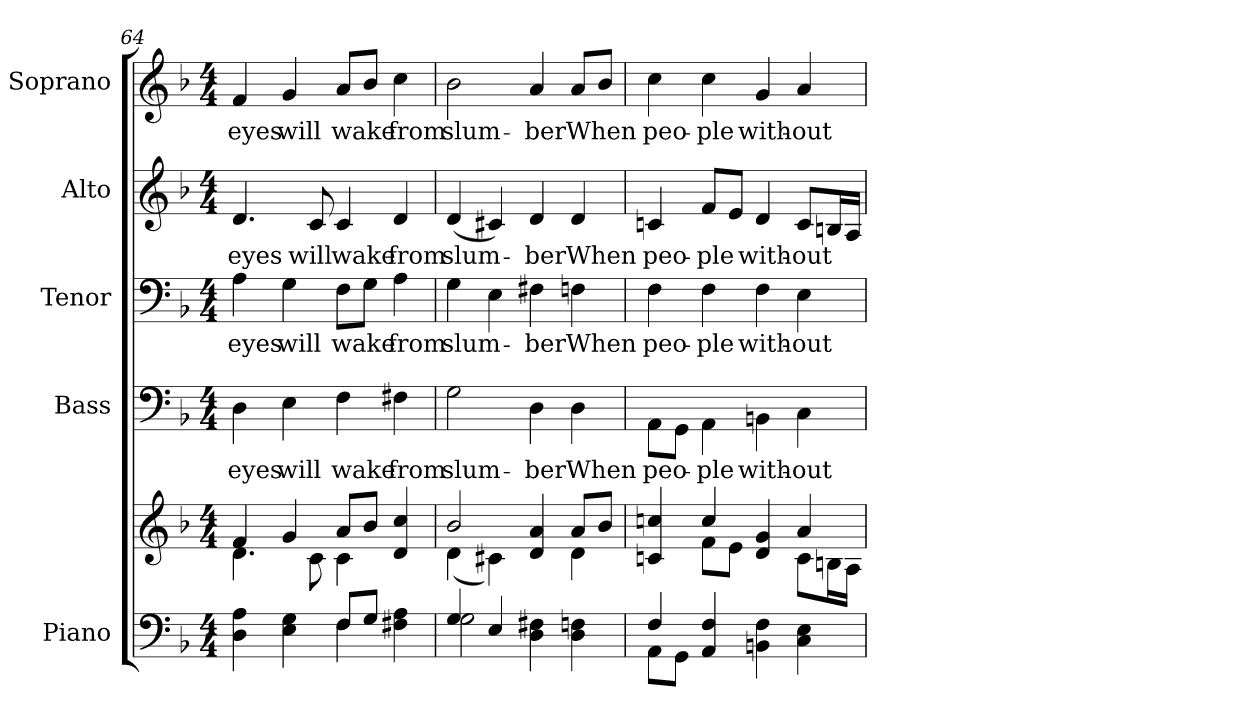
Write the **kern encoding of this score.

**kern	**kern	**kern	**text	**kern	**text	**kern	**text	**kern	**text
*part5	*part5	*part4	*part4	*part3	*part3	*part2	*part2	*part1	*part1
*staff6	*staff5	*staff4	*staff4	*staff3	*staff3	*staff2	*staff2	*staff1	*staff1
*I"Piano	*	*I"Bass	*	*I"Tenor	*	*I"Alto	*	*I"Soprano	*
*I'Pno.	*	*I'B.	*	*I'T.	*	*I'A.	*	*I'S.	*
!!LO:PB:g=z
*clefF4	*clefG2	*clefF4	*	*clefF4	*	*clefG2	*	*clefG2	*
*k[b-]	*k[b-]	*k[b-]	*	*k[b-]	*	*k[b-]	*	*k[b-]	*
*F:	*F:	*F:	*	*F:	*	*F:	*	*F:	*
*M4/4	*M4/4	*M4/4	*	*M4/4	*	*M4/4	*	*M4/4	*
=64	=64	=64	=64	=64	=64	=64	=64	=64	=64
*^	*^	*	*	*	*	*	*	*	*
!	!	!	!	!	!LO:LY:b:color=#000000	!	!	!	!	!	!
!	!	!	!	!	!	!	!LO:LY:b:color=#000000	!	!	!	!
!	!	!	!	!	!	!	!	!	!LO:LY:b:color=#000000	!	!
!	!	!	!	!	!	!	!	!	!	!	!LO:LY:b:color=#000000
4Di\ 4Ai	2ryy	4fi/	4.di\	4Di\	eyes	4Ai\	eyes	4.di/	eyes	4fi/	eyes
!	!	!	!	!	!LO:LY:b:color=#000000	!	!	!	!	!	!
!	!	!	!	!	!	!	!LO:LY:b:color=#000000	!	!	!	!
!	!	!	!	!	!	!	!	!	!	!	!LO:LY:b:color=#000000
4Ei\ 4Gi	.	4gi/	.	4Ei\	will	4Gi\	will	.	.	4gi/	will
!	!	!	!	!	!	!	!	!	!LO:LY:b:color=#000000	!	!
.	.	.	8ci\	.	.	.	.	8ci/	will	.	.
!	!	!	!	!	!LO:LY:b:color=#000000	!	!	!	!	!	!
!	!	!	!	!	!	!	!LO:LY:b:color=#000000	!	!	!	!
!	!	!	!	!	!	!	!	!	!LO:LY:b:color=#000000	!	!
!	!	!	!	!	!	!	!	!	!	!	!LO:LY:b:color=#000000
8Fi/L	4Fi\	8ai/L	4ci\	4Fi\	wake	8Fi\L	wake	4ci/	wake	8ai/L	wake
8Gi/J	.	8b-i/J	.	.	.	8Gi\J	.	.	.	8b-i/J	.
!	!	!	!	!	!LO:LY:b:color=#000000	!	!	!	!	!	!
!	!	!	!	!	!	!	!LO:LY:b:color=#000000	!	!	!	!
!	!	!	!	!	!	!	!	!	!LO:LY:b:color=#000000	!	!
!	!	!	!	!	!	!	!	!	!	!	!LO:LY:b:color=#000000
4F#Xi\ 4Ai	4ryy	4di/ 4cci	4ryy	4F#Xi\	from	4Ai\	from	4di/	from	4cci\	from
=65	=65	=65	=65	=65	=65	=65	=65	=65	=65	=65	=65
!	!	!	!	!	!LO:LY:b:color=#000000	!	!	!	!	!	!
!	!	!	!	!	!	!	!LO:LY:b:color=#000000	!	!	!	!
!	!	!	!	!	!	!	!	!	!LO:LY:b:color=#000000	!	!
!	!	!	!	!	!	!	!	!	!	!	!LO:LY:b:color=#000000
4Gi/	2Gi\	2b-i/	(4di\	2Gi\	slum-	4Gi\	slum-	(4di/	slum-	2b-i\	slum-
4Ei/	.	.	4c#Xi\)	.	.	4Ei\	.	4c#Xi/)	.	.	.
!	!	!	!	!	!LO:LY:b:color=#000000	!	!	!	!	!	!
!	!	!	!	!	!	!	!LO:LY:b:color=#000000	!	!	!	!
!	!	!	!	!	!	!	!	!	!LO:LY:b:color=#000000	!	!
!	!	!	!	!	!	!	!	!	!	!	!LO:LY:b:color=#000000
4Di\ 4F#Xi	2ryy	4di/ 4ai	4ryy	4Di\	-ber	4F#Xi\	-ber	4di/	-ber	4ai/	-ber
!	!	!	!	!	!LO:LY:b:color=#000000	!	!	!	!	!	!
!	!	!	!	!	!	!	!LO:LY:b:color=#000000	!	!	!	!
!	!	!	!	!	!	!	!	!	!LO:LY:b:color=#000000	!	!
!	!	!	!	!	!	!	!	!	!	!	!LO:LY:b:color=#000000
4Di\ 4Fni	.	8ai/L	4di\	4Di\	When	4Fni\	When	4di/	When	8ai/L	When
.	.	8b-i/J	.	.	.	.	.	.	.	8b-i/J	.
!!LO:PB:g=z
=66	=66	=66	=66	=66	=66	=66	=66	=66	=66	=66	=66
!	!	!	!	!	!LO:LY:b:color=#000000	!	!	!	!	!	!
!	!	!	!	!	!	!	!LO:LY:b:color=#000000	!	!	!	!
!	!	!	!	!	!	!	!	!	!LO:LY:b:color=#000000	!	!
!	!	!	!	!	!	!	!	!	!	!	!LO:LY:b:color=#000000
4Fi/	8AAi\L	4cni/ 4ccni	4ryy	8AAi\L	peo-	4Fi\	peo-	4cni/	peo-	4cci\	peo-
.	8GGi\J	.	.	8GGi\J	.	.	.	.	.	.	.
!	!	!	!	!	!LO:LY:b:color=#000000	!	!	!	!	!	!
!	!	!	!	!	!	!	!LO:LY:b:color=#000000	!	!	!	!
!	!	!	!	!	!	!	!	!	!LO:LY:b:color=#000000	!	!
!	!	!	!	!	!	!	!	!	!	!	!LO:LY:b:color=#000000
4AAi/ 4Fi	4ryy	4cci/	8fi\L	4AAi\	-ple	4Fi\	-ple	8fi/L	-ple	4cci\	-ple
.	.	.	8ei\J	.	.	.	.	8ei/J	.	.	.
!	!	!	!	!	!LO:LY:b:color=#000000	!	!	!	!	!	!
!	!	!	!	!	!	!	!LO:LY:b:color=#000000	!	!	!	!
!	!	!	!	!	!	!	!	!	!LO:LY:b:color=#000000	!	!
!	!	!	!	!	!	!	!	!	!	!	!LO:LY:b:color=#000000
4BBni\ 4Fi	2ryy	4di/ 4gi	4ryy	4BBni\	with-	4Fi\	with-	4di/	with-	4gi/	with-
!	!	!	!	!	!LO:LY:b:color=#000000	!	!	!	!	!	!
!	!	!	!	!	!	!	!LO:LY:b:color=#000000	!	!	!	!
!	!	!	!	!	!	!	!	!	!LO:LY:b:color=#000000	!	!
!	!	!	!	!	!	!	!	!	!	!	!LO:LY:b:color=#000000
4Ci\ 4Ei	.	4ai/	8ci\L	4Ci\	-out	4Ei\	-out	8ci/L	-out	4ai/	-out
.	.	.	16Bni\L	.	.	.	.	16Bni/L	.	.	.
.	.	.	16Ai\JJ	.	.	.	.	16Ai/JJ	.	.	.
*v	*v	*	*	*	*	*	*	*	*	*	*
*	*v	*v	*	*	*	*	*	*	*	*
=	=	=	=	=	=	=	=	=	=
*-	*-	*-	*-	*-	*-	*-	*-	*-	*-
